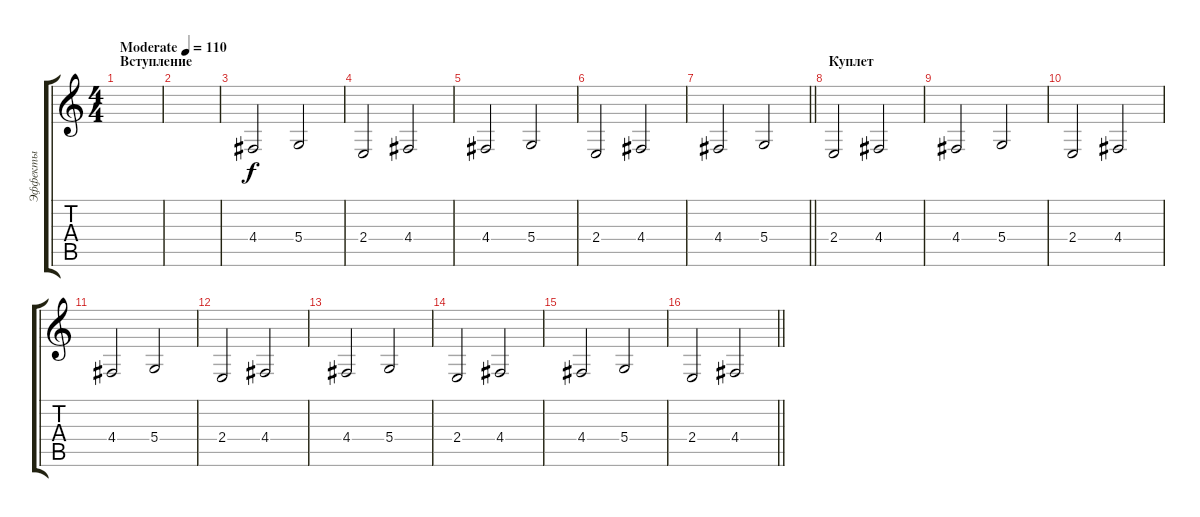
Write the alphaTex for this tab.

\track ("Эффекты" "Эффекты") {instrument stringensemble1}
\staff {score tabs}
\tuning (E4 B3 G3 D3 A2 E2) {hide}
\ts (4 4)
\section ("" "Вступление")
\tempo (110 "Moderate")
\clef g2
\ks c
|
|
4.4.2 5.4.2 |
2.4.2 4.4.2 |
4.4.2 5.4.2 |
2.4.2 4.4.2 |
\barLineRight lightlight
4.4.2 5.4.2 |
\section ("" "Куплет")
2.4.2 4.4.2 |
4.4.2 5.4.2 |
2.4.2 4.4.2 |
4.4.2 5.4.2 |
2.4.2 4.4.2 |
4.4.2 5.4.2 |
2.4.2 4.4.2 |
4.4.2 5.4.2 |
\barLineRight lightlight
2.4.2 4.4.2
